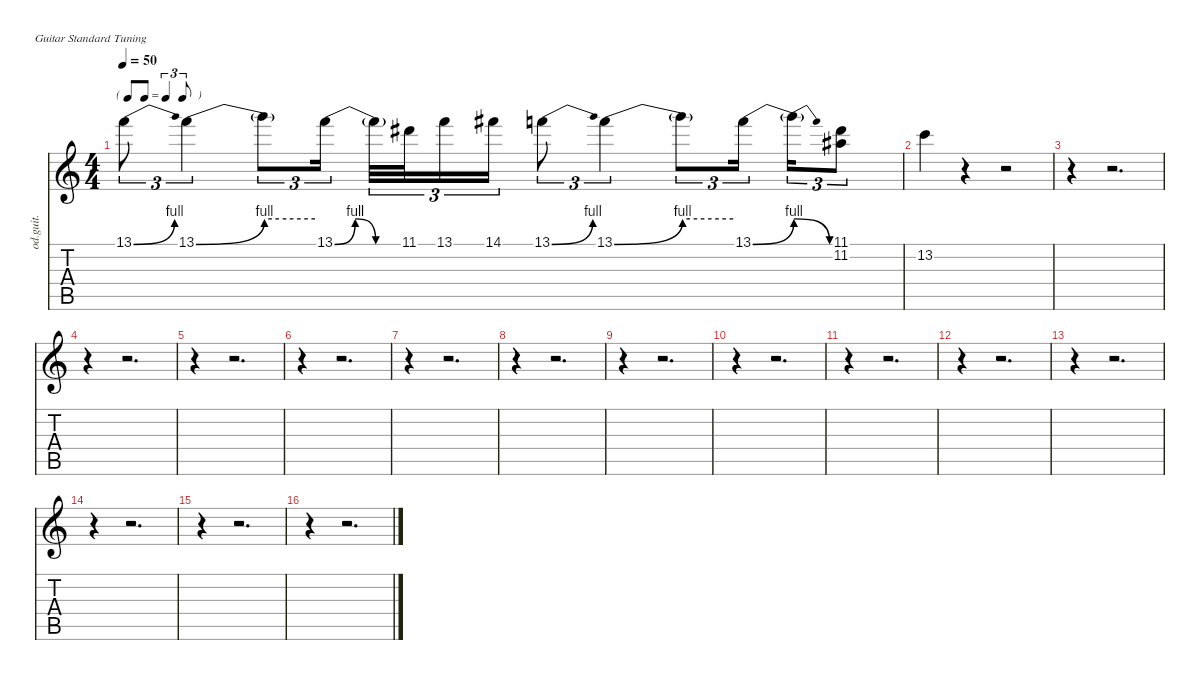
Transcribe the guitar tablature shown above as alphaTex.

\defaultSystemsLayout 4
\hideDynamics
\bracketExtendMode nobrackets
\track ("Guitar 2" "od.guit.") {instrument overdrivenguitar}
\staff {score tabs}
\tuning (E4 B3 G3 D3 A2 E2)
\ts (4 4)
\tf triplet8th
\tempo 50
\clef g2
\ks c
13.1{be (bend 0 0 30 4)}.8{tu (3 2) dy f} 13.1{be (bend 0 0 60 4)}.4{tu (3 2)} 13.1{be (hold 0 4 60 4) t}.8{tu (3 2)} 13.1{be (bendrelease 0 0 30 4 30 4 60 0)}.16{tu (3 2)} 13.1{be (hold 0 0 60 0) t}.32{tu (3 2)} 11.1{acc #}.32{tu (3 2)} 13.1.16{tu (3 2)} 14.1{acc #}.16{tu (3 2)} 13.1{be (bend 0 0 30 4)}.8{tu (3 2)} 13.1{be (bend 0 0 60 4)}.4{tu (3 2)} 13.1{be (hold 0 4 60 4) t}.8{tu (3 2)} 13.1{be (bend 0 0 60 4)}.16{tu (3 2)} 13.1{be (release 0 4 60 0) t}.16{tu (3 2)} (11.1{acc #} 11.2{acc #}).8{tu (3 2)} |
13.2.4 r.4 r.2 |
r.4 r.2{d} |
r.4 r.2{d} |
r.4 r.2{d} |
r.4 r.2{d} |
r.4 r.2{d} |
r.4 r.2{d} |
r.4 r.2{d} |
r.4 r.2{d} |
r.4 r.2{d} |
r.4 r.2{d} |
r.4 r.2{d} |
r.4 r.2{d} |
r.4 r.2{d} |
r.4 r.2{d}
